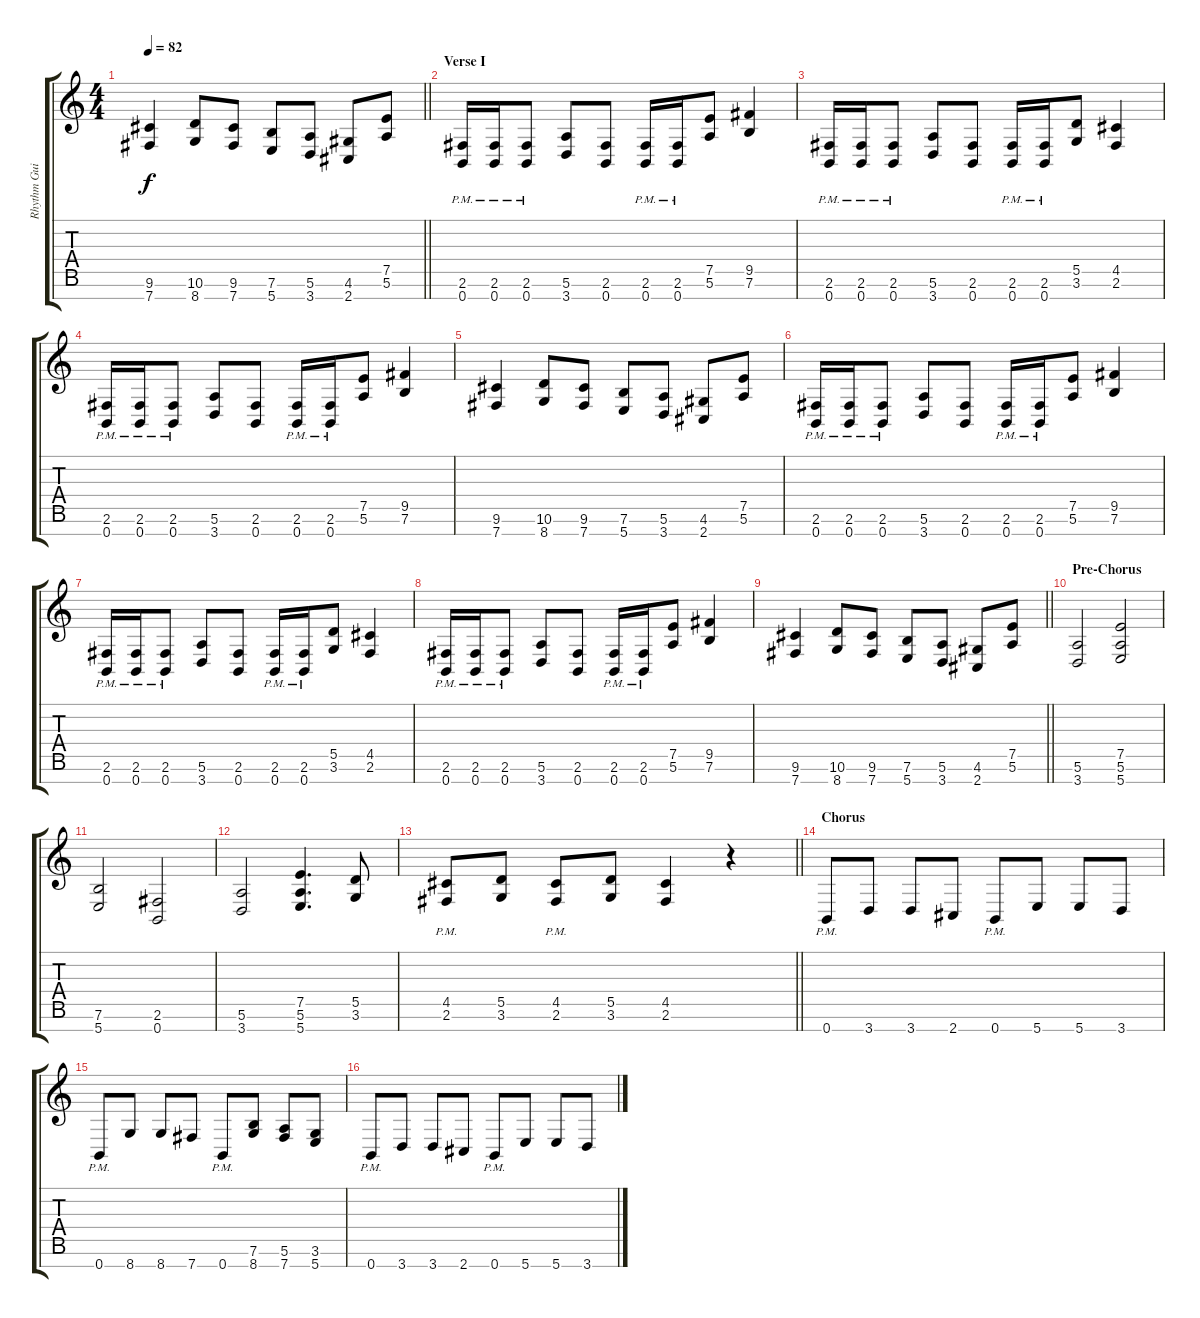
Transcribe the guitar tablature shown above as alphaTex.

\track ("Rhythm Guitar I" "Rhythm Gui") {instrument overdrivenguitar}
\staff {score tabs}
\tuning (E4 B3 G3 D3 A2 E2 B1) {hide}
\ts (4 4)
\tempo 82
\clef g2
\barLineRight lightlight
\ks c
(9.6 7.7).4{dy f} (10.6 8.7).8 (9.6 7.7).8 (7.6 5.7).8 (5.6 3.7).8 (4.6 2.7).8 (7.5 5.6).8 |
\section ("" "Verse I")
(2.6{pm} 0.7{pm}).16 (2.6{pm} 0.7{pm}).16 (2.6{pm} 0.7{pm}).8 (5.6 3.7).8 (2.6 0.7).8 (2.6{pm} 0.7{pm}).16 (2.6{pm} 0.7{pm}).16 (7.5 5.6).8 (9.5 7.6).4 |
(2.6{pm} 0.7{pm}).16 (2.6{pm} 0.7{pm}).16 (2.6{pm} 0.7{pm}).8 (5.6 3.7).8 (2.6 0.7).8 (2.6{pm} 0.7{pm}).16 (2.6{pm} 0.7{pm}).16 (5.5 3.6).8 (4.5 2.6).4 |
(2.6{pm} 0.7{pm}).16 (2.6{pm} 0.7{pm}).16 (2.6{pm} 0.7{pm}).8 (5.6 3.7).8 (2.6 0.7).8 (2.6{pm} 0.7{pm}).16 (2.6{pm} 0.7{pm}).16 (7.5 5.6).8 (9.5 7.6).4 |
(9.6 7.7).4 (10.6 8.7).8 (9.6 7.7).8 (7.6 5.7).8 (5.6 3.7).8 (4.6 2.7).8 (7.5 5.6).8 |
(2.6{pm} 0.7{pm}).16 (2.6{pm} 0.7{pm}).16 (2.6{pm} 0.7{pm}).8 (5.6 3.7).8 (2.6 0.7).8 (2.6{pm} 0.7{pm}).16 (2.6{pm} 0.7{pm}).16 (7.5 5.6).8 (9.5 7.6).4 |
(2.6{pm} 0.7{pm}).16 (2.6{pm} 0.7{pm}).16 (2.6{pm} 0.7{pm}).8 (5.6 3.7).8 (2.6 0.7).8 (2.6{pm} 0.7{pm}).16 (2.6{pm} 0.7{pm}).16 (5.5 3.6).8 (4.5 2.6).4 |
(2.6{pm} 0.7{pm}).16 (2.6{pm} 0.7{pm}).16 (2.6{pm} 0.7{pm}).8 (5.6 3.7).8 (2.6 0.7).8 (2.6{pm} 0.7{pm}).16 (2.6{pm} 0.7{pm}).16 (7.5 5.6).8 (9.5 7.6).4 |
\barLineRight lightlight
(9.6 7.7).4 (10.6 8.7).8 (9.6 7.7).8 (7.6 5.7).8 (5.6 3.7).8 (4.6 2.7).8 (7.5 5.6).8 |
\section ("" "Pre-Chorus")
(5.6 3.7).2 (7.5 5.6 5.7).2 |
(7.6 5.7).2 (2.6 0.7).2 |
(5.6 3.7).2 (7.5 5.6 5.7).4{d} (5.5 3.6).8 |
\barLineRight lightlight
(4.5{pm} 2.6{pm}).8 (5.5 3.6).8 (4.5{pm} 2.6{pm}).8 (5.5 3.6).8 (4.5 2.6).4 r.4 |
\section ("" "Chorus")
0.7{pm}.8 3.7.8 3.7.8 2.7.8 0.7{pm}.8 5.7.8 5.7.8 3.7.8 |
0.7{pm}.8 8.7.8 8.7.8 7.7.8 0.7{pm}.8 (7.6 8.7).8 (5.6 7.7).8 (3.6 5.7).8 |
0.7{pm}.8 3.7.8 3.7.8 2.7.8 0.7{pm}.8 5.7.8 5.7.8 3.7.8
